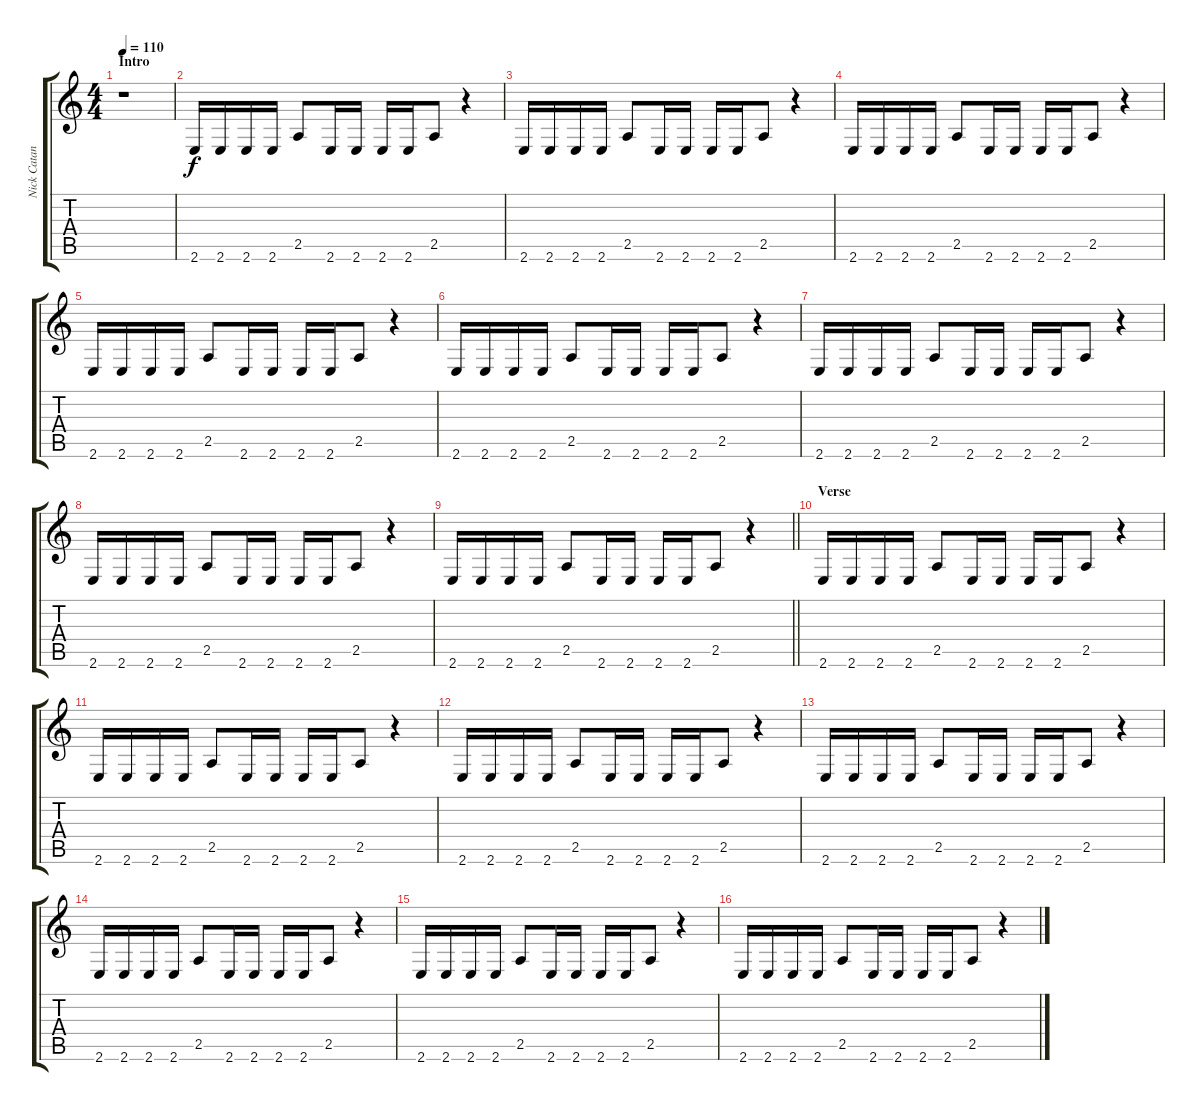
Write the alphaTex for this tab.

\track ("Nick Catanese" "Nick Catan") {instrument overdrivenguitar}
\staff {score tabs}
\tuning (D4 A3 F3 C3 G2 D2) {hide}
\ts (4 4)
\section ("" "Intro")
\tempo 110
\clef g2
\ks c
r.1{dy f instrument overdrivenguitar} |
2.6.16 2.6.16 2.6.16 2.6.16 2.5.8 2.6.16 2.6.16 2.6.16 2.6.16 2.5.8 r.4 |
2.6.16 2.6.16 2.6.16 2.6.16 2.5.8 2.6.16 2.6.16 2.6.16 2.6.16 2.5.8 r.4 |
2.6.16 2.6.16 2.6.16 2.6.16 2.5.8 2.6.16 2.6.16 2.6.16 2.6.16 2.5.8 r.4 |
2.6.16 2.6.16 2.6.16 2.6.16 2.5.8 2.6.16 2.6.16 2.6.16 2.6.16 2.5.8 r.4 |
2.6.16 2.6.16 2.6.16 2.6.16 2.5.8 2.6.16 2.6.16 2.6.16 2.6.16 2.5.8 r.4 |
2.6.16 2.6.16 2.6.16 2.6.16 2.5.8 2.6.16 2.6.16 2.6.16 2.6.16 2.5.8 r.4 |
2.6.16 2.6.16 2.6.16 2.6.16 2.5.8 2.6.16 2.6.16 2.6.16 2.6.16 2.5.8 r.4 |
\barLineRight lightlight
2.6.16 2.6.16 2.6.16 2.6.16 2.5.8 2.6.16 2.6.16 2.6.16 2.6.16 2.5.8 r.4 |
\section ("" "Verse")
2.6.16 2.6.16 2.6.16 2.6.16 2.5.8 2.6.16 2.6.16 2.6.16 2.6.16 2.5.8 r.4 |
2.6.16 2.6.16 2.6.16 2.6.16 2.5.8 2.6.16 2.6.16 2.6.16 2.6.16 2.5.8 r.4 |
2.6.16 2.6.16 2.6.16 2.6.16 2.5.8 2.6.16 2.6.16 2.6.16 2.6.16 2.5.8 r.4 |
2.6.16 2.6.16 2.6.16 2.6.16 2.5.8 2.6.16 2.6.16 2.6.16 2.6.16 2.5.8 r.4 |
2.6.16 2.6.16 2.6.16 2.6.16 2.5.8 2.6.16 2.6.16 2.6.16 2.6.16 2.5.8 r.4 |
2.6.16 2.6.16 2.6.16 2.6.16 2.5.8 2.6.16 2.6.16 2.6.16 2.6.16 2.5.8 r.4 |
2.6.16 2.6.16 2.6.16 2.6.16 2.5.8 2.6.16 2.6.16 2.6.16 2.6.16 2.5.8 r.4
